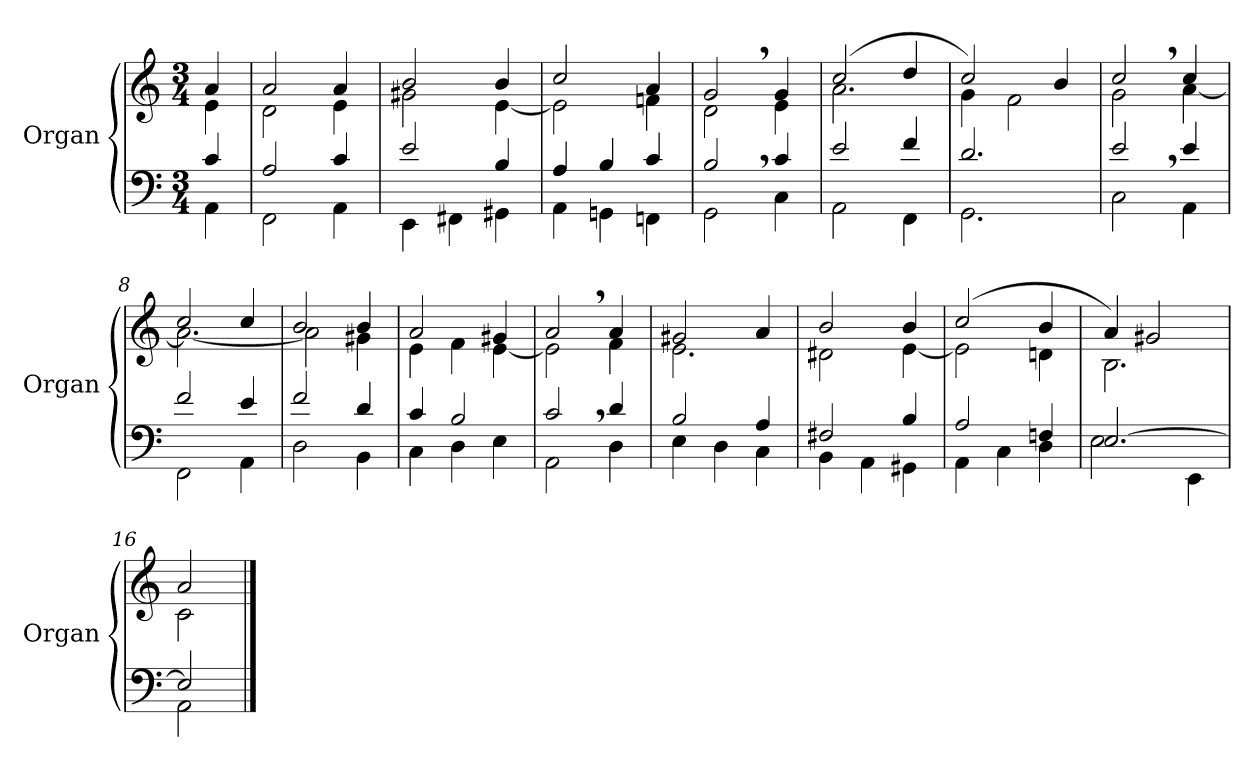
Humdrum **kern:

**kern	**kern
*part1	*part1
*staff2	*staff1
*I"Organ	*
*I'Organ	*
*clefF4	*clefG2
*M3/4	*M3/4
=	=
*^	*^
4c/	4AA\	4a/	4e\
=1	=1	=1	=1
2A/	2FF\	2a/	2d\
4c/	4AA\	4a/	4e\
=2	=2	=2	=2
2e/	4EE\	2b/	2g#X\
.	4FF#X\	.	.
4B/	4GG#X\	4b/	[<4e\
=3	=3	=3	=3
4A/	4AA\	2cc/	2e\]
4B/	4GGn\	.	.
4c/	4FFn\	4a/	4fn\
=4	=4	=4	=4
2B,/	2GG\	2g,/	2d\
4c/	4C\	4g/	4e\
=5	=5	=5	=5
2e/	2AA\	(>2cc/	2.a\
4f/	4FF\	4dd/	.
=6	=6	=6	=6
2.d/	2.GG\	2cc/)	4g\
.	.	.	2f\
.	.	4b/	.
=7	=7	=7	=7
2e,/	2C\	2cc,/	2g\
4e/	4AA\	4cc/	[<4a\
=8	=8	=8	=8
2f/	2FF\	2cc/	2.a\_<
4e/	4AA\	4cc/	.
=9	=9	=9	=9
2f/	2D\	2b/	2a\]
4d/	4BB\	4b/	4g#X\
=10	=10	=10	=10
4c/	4C\	2a/	4e\
2B/	4D\	.	4f\
.	4E\	4g#X/	[<4e\
=11	=11	=11	=11
2c,/	2AA\	2a,/	2e\]
4d/	4D\	4a/	4f\
=12	=12	=12	=12
2B/	4E\	2g#X/	2.e\
.	4D\	.	.
4A/	4C\	4a/	.
=13	=13	=13	=13
2F#X/	4BB\	2b/	2d#X\
.	4AA\	.	.
4B/	4GG#X\	4b/	[<4e\
=14	=14	=14	=14
2A/	4AA\	(>2cc/	2e\]
.	4C\	.	.
4Fn/	4D\	4b/	4dn\
=15	=15	=15	=15
[>2.E/	2E\	4a/)	2.B\
.	.	2g#X/	.
.	4EE\	.	.
=16	=16	=16	=16
2E/]	2AA\	2a/	2c\
*v	*v	*	*
*	*v	*v
==	==
*-	*-
